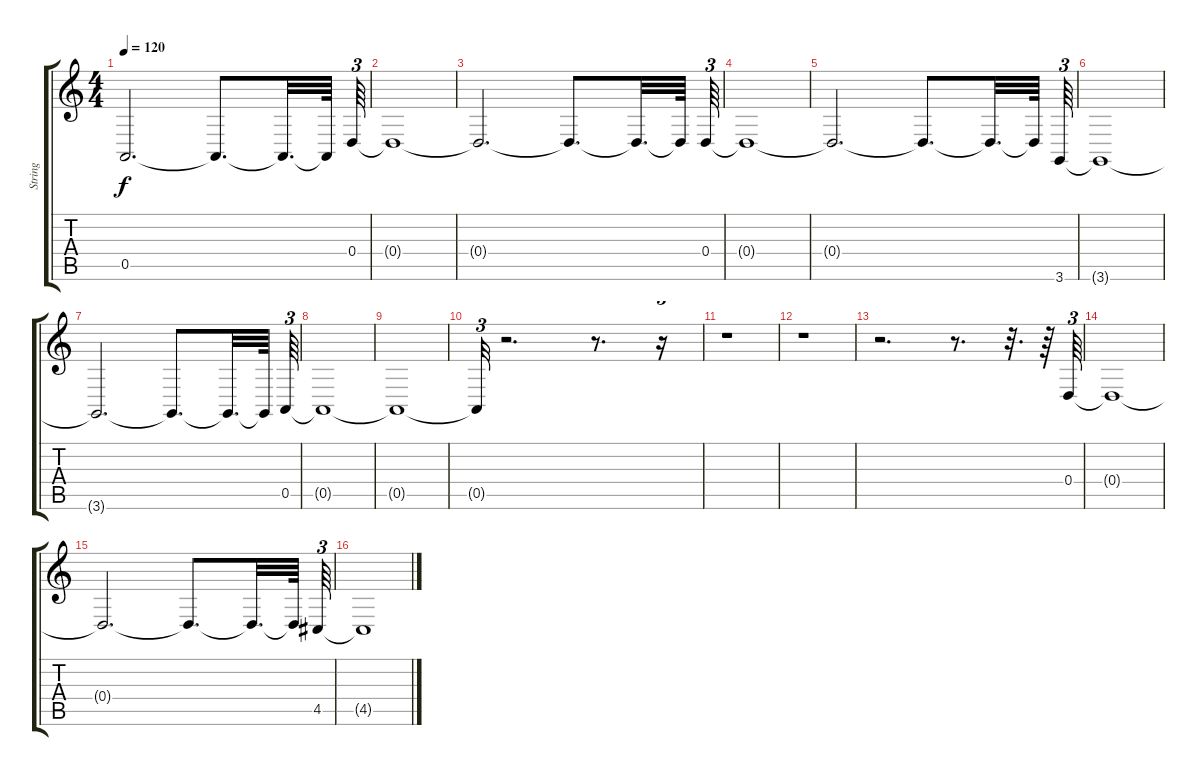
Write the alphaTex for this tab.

\track ("String" "String") {instrument synthstrings1}
\staff {score tabs}
\tuning (E4 B3 G3 D3 A2 E2) {hide}
\ts (4 4)
\tempo 120
\clef g2
\ks c
0.5{t}.2{d dy f} 0.5{t}.8{d} 0.5{t}.32{d} 0.5{t}.64 0.4.64{tu (3 2)} |
0.4{t}.1 |
0.4{t}.2{d} 0.4{t}.8{d} 0.4{t}.32{d} 0.4{t}.64 0.4.64{tu (3 2)} |
0.4{t}.1 |
0.4{t}.2{d} 0.4{t}.8{d} 0.4{t}.32{d} 0.4{t}.64 3.6.64{tu (3 2)} |
3.6{t}.1 |
3.6{t}.2{d} 3.6{t}.8{d} 3.6{t}.32{d} 3.6{t}.64 0.5.64{tu (3 2)} |
0.5{t}.1 |
0.5{t}.1 |
0.5{t}.32{tu (3 2)} r.2{d} r.8{d} r.16{tu (3 2)} |
r.1 |
r.1 |
r.2{d} r.8{d} r.32{d} r.64 0.4.64{tu (3 2)} |
0.4{t}.1 |
0.4{t}.2{d} 0.4{t}.8{d} 0.4{t}.32{d} 0.4{t}.64 4.5.64{tu (3 2)} |
4.5{t}.1
